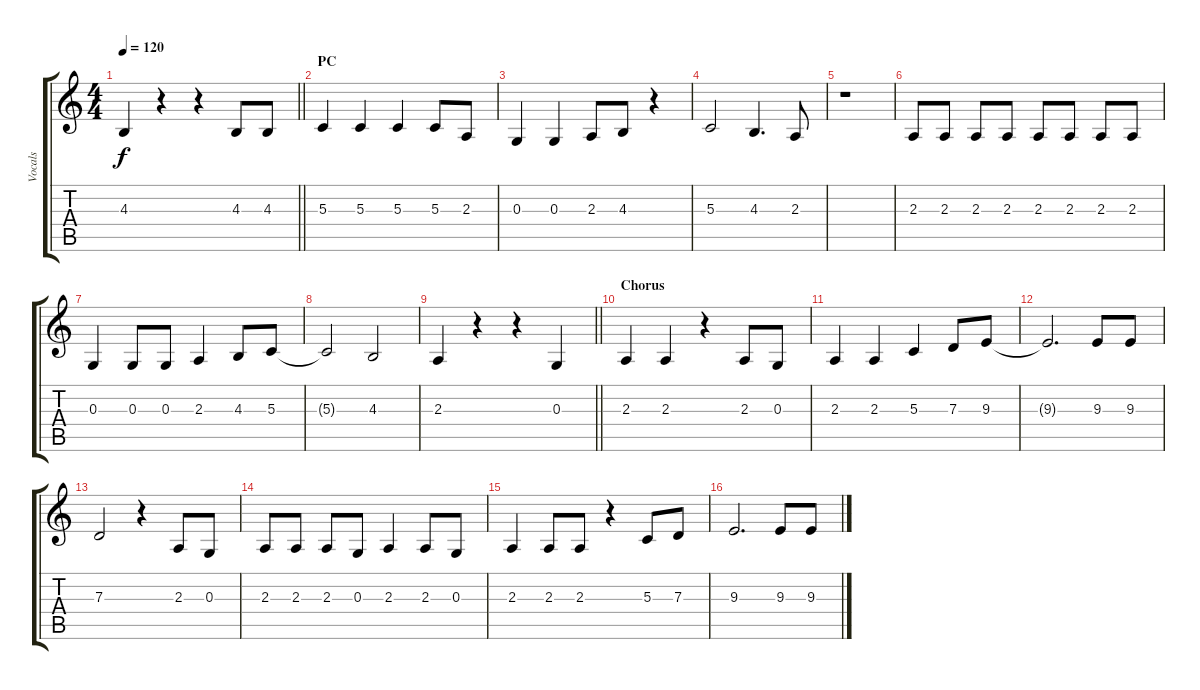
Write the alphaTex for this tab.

\track ("Vocals" "Vocals") {instrument whistle}
\staff {score tabs}
\tuning (E4 B3 G3 D3 A2 E2) {hide}
\ts (4 4)
\tempo 120
\clef g2
\barLineRight lightlight
\ks c
4.3{t}.4{dy f} r.4 r.4 4.3.8 4.3.8 |
\section ("" "PC")
5.3.4 5.3.4 5.3.4 5.3.8 2.3.8 |
0.3.4 0.3.4 2.3.8 4.3.8 r.4 |
5.3.2 4.3.4{d} 2.3.8 |
r.1 |
2.3.8 2.3.8 2.3.8 2.3.8 2.3.8 2.3.8 2.3.8 2.3.8 |
0.3.4 0.3.8 0.3.8 2.3.4 4.3.8 5.3.8 |
5.3{t}.2 4.3.2 |
\barLineRight lightlight
2.3.4 r.4 r.4 0.3.4 |
\section ("" "Chorus")
2.3.4 2.3.4 r.4 2.3.8 0.3.8 |
2.3.4 2.3.4 5.3.4 7.3.8 9.3.8 |
9.3{t}.2{d} 9.3.8 9.3.8 |
7.3.2 r.4 2.3.8 0.3.8 |
2.3.8 2.3.8 2.3.8 0.3.8 2.3.4 2.3.8 0.3.8 |
2.3.4 2.3.8 2.3.8 r.4 5.3.8 7.3.8 |
9.3.2{d} 9.3.8 9.3.8
